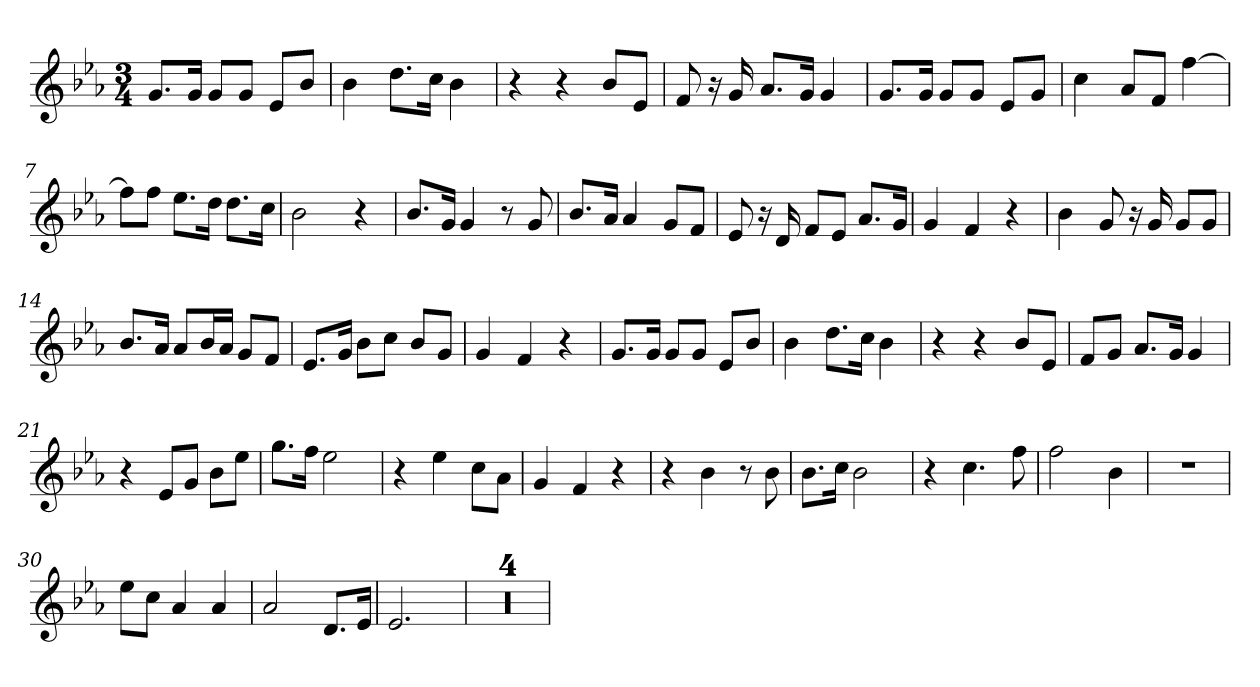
**kern
*part1
*staff1
*clefG2
*k[b-e-a-]
*M3/4
=1
8.g/L
16g/Jk
8g/L
8g/J
8e-/L
8b-/J
=2
4b-\
8.dd\L
16cc\Jk
4b-\
=3
4r
4r
8b-/L
8e-/J
=4
8f/
16r
16g/
8.a-/L
16g/Jk
4g/
=5
8.g/L
16g/Jk
8g/L
8g/J
8e-/L
8g/J
=6
4cc\
8a-/L
8f/J
[4ff\
=7
8ff\L]
8ff\J
8.ee-\L
16dd\Jk
8.dd\L
16cc\Jk
=8
2b-\
4r
!!LO:LB:g=z
=9
8.b-/L
16g/Jk
4g/
8r
8g/
=10
8.b-/L
16a-/Jk
4a-/
8g/L
8f/J
=11
8e-/
16r
16d/
8f/L
8e-/J
8.a-/L
16g/Jk
=12
4g/
4f/
4r
=13
4b-\
8g/
16r
16g/
8g/L
8g/J
=14
8.b-/L
16a-/Jk
8a-/L
16b-/L
16a-/JJ
8g/L
8f/J
=15
8.e-/L
16g/Jk
8b-\L
8cc\J
8b-/L
8g/J
!!LO:LB:g=z
=16
4g/
4f/
4r
=17
8.g/L
16g/Jk
8g/L
8g/J
8e-/L
8b-/J
=18
4b-\
8.dd\L
16cc\Jk
4b-\
=19
4r
4r
8b-/L
8e-/J
=20
8f/L
8g/J
8.a-/L
16g/Jk
4g/
=21
4r
8e-/L
8g/J
8b-\L
8ee-\J
=22
8.gg\L
16ff\Jk
2ee-\
=23
4r
4ee-\
8cc\L
8a-\J
=24
4g/
4f/
4r
=25
4r
4b-\
8r
8b-\
!!LO:LB:g=z
=26
8.b-\L
16cc\Jk
2b-\
=27
4r
4.cc\
8ff\
=28
2ff\
4b-\
=29
2.r
=30
8ee-\L
8cc\J
4a-/
4a-/
=31
2a-/
8.d/L
16e-/Jk
=32
2.e-/
=33
2.r
=34
2.r
=35
2.r
=36
2.r
=
*-
